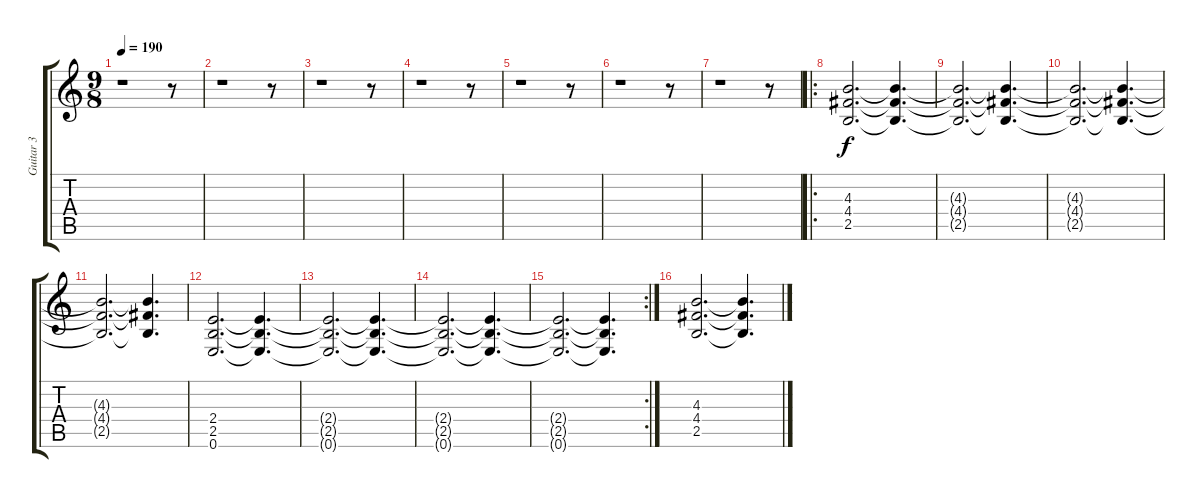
\track ("Guitar 3" "Guitar 3") {instrument overdrivenguitar}
\staff {score tabs}
\tuning (E4 B3 G3 D3 A2 E2) {hide}
\ts (9 8)
\tempo 190
\clef g2
\ks c
r.1{dy f} r.8 |
r.1 r.8 |
r.1 r.8 |
r.1 r.8 |
r.1 r.8 |
r.1 r.8 |
r.1 r.8 |
\ro
(4.3 4.4 2.5).2{d} (4.3{t} 4.4{t} 2.5{t}).4{d} |
(4.3{t} 4.4{t} 2.5{t}).2{d} (4.3{t} 4.4{t} 2.5{t}).4{d} |
(4.3{t} 4.4{t} 2.5{t}).2{d} (4.3{t} 4.4{t} 2.5{t}).4{d} |
(4.3{t} 4.4{t} 2.5{t}).2{d} (4.3{t} 4.4{t} 2.5{t}).4{d} |
(2.4 2.5 0.6).2{d} (2.4{t} 2.5{t} 0.6{t}).4{d} |
(2.4{t} 2.5{t} 0.6{t}).2{d} (2.4{t} 2.5{t} 0.6{t}).4{d} |
(2.4{t} 2.5{t} 0.6{t}).2{d} (2.4{t} 2.5{t} 0.6{t}).4{d} |
\rc 2
(2.4{t} 2.5{t} 0.6{t}).2{d} (2.4{t} 2.5{t} 0.6{t}).4{d} |
(4.3 4.4 2.5).2{d} (4.3{t} 4.4{t} 2.5{t}).4{d}
